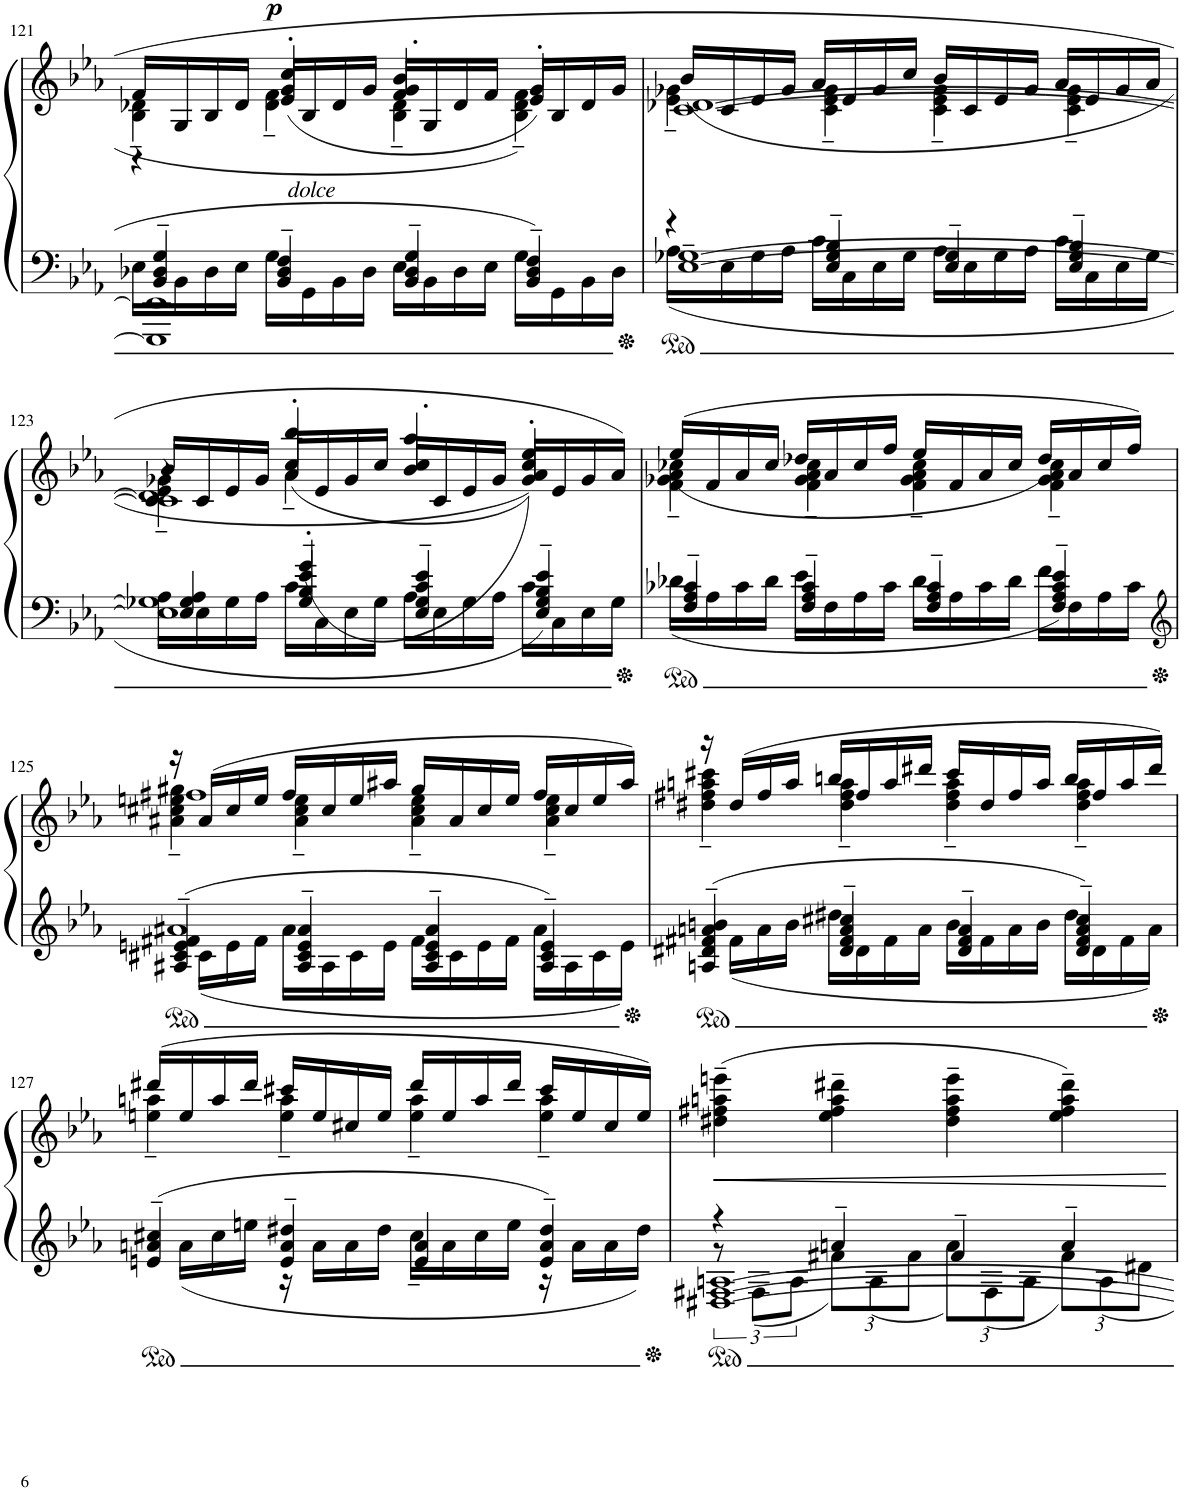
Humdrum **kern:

**kern	**kern	**dynam
*part1	*part1	*part1
*staff2	*staff1	*staff1/2
*I"Piano	*	*
*I'Pno.	*	*
!!LO:PB:g=z
*clefF4	*clefG2	*
*k[b-e-a-]	*k[b-e-a-]	*
*M4/4	*M4/4	*
*met(c)	*met(c)	*
=121	=121	=121
*^	*^	*
*	*^	*	*^	*
4BB-/~ 4D-X/~ 4G/~	16E-\LL	1EEE-] 1EE-]	16f/LL	4B-\~ 4d-X\~	4r	.
.	16BB-\	.	16G/	.	.	.
.	16D-\	.	16B-/	.	.	.
.	16E-\JJ	.	16d-/JJ	.	.	.
!	!	!	!LO:TX:b:i:t=dolce	!	!	!
!	!	!	!	!	!	!LO:DY:a
4BB-/~ 4D-/~ 4F/~	16G\LL	.	16e-/LL	4d-\~ 4f\~	(4g/' 4cc/'	p
.	16GG\	.	16B-/	.	.	.
.	16BB-\	.	16d-/	.	.	.
.	16D-\JJ	.	16g/JJ	.	.	.
4BB-/~ 4D-/~ 4G/~	16E-\LL	.	16f/LL	4B-\~ 4d-\~	4g/' 4b-/'	.
.	16BB-\	.	16G/	.	.	.
.	16D-\	.	16d-/	.	.	.
.	16E-\JJ	.	16f/JJ	.	.	.
4BB-/~ 4D-/~ 4F/~	16G\LL	.	16e-/LL	4B-\~ 4d-\~ 4f\~	4g'/)	.
.	16GG\	.	16B-/	.	.	.
.	16BB-\	.	16d-/	.	.	.
.	16D-\JJ	.	16g/JJ	.	.	.
=122	=122	=122	=122	=122	=122	=122
4r	16A-\LL	[1E-~ [1G-X~	(<16b-/LL	4e-\~ 4g-X\~	[1c [1d-X	.
.	16E-\	.	16c/	.	.	.
.	16G-\	.	16e-/	.	.	.
.	16A-\JJ	.	16g-/JJ	.	.	.
4E-/~ 4G-/~ 4B-/~	16c\LL	.	16a-/LL	4c\~ 4e-\~ 4g-\~	.	.
.	16C\	.	16e-/	.	.	.
.	16E-\	.	16g-/	.	.	.
.	16G-\JJ	.	16cc/JJ	.	.	.
4E-/~ 4G-/~	16A-\LL	.	16b-/LL	4c\~ 4e-\~ 4g-\~	.	.
.	16E-\	.	16c/	.	.	.
.	16G-\	.	16e-/	.	.	.
.	16A-\JJ	.	16g-/JJ	.	.	.
4E-/~ 4G-/~ 4B-/~	16c\LL	.	16a-/LL	4c\~ 4e-\~ 4g-\~	.	.
.	16C\	.	16e-/	.	.	.
.	16E-\	.	16g-/	.	.	.
.	16G-\JJ	.	16a-/JJ	.	.	.
!!LO:LB:g=z
=123	=123	=123	=123	=123	=123	=123
*	*	*^	*	*	*^	*
4E-/] 4G-X/ 4A-/	16A-\LL	4ryy	1E- 1G-]	16b-/LL	4c\]~ 4e-\~ 4g-X\~	4r	1c 1d-]	.
.	16E-\	.	.	16c/	.	.	.	.
.	16G-\	.	.	16e-/	.	.	.	.
.	16A-\JJ	.	.	16g-/JJ	.	.	.	.
4G-/~ 4B-/~ 4e-/~	16c\LL	(<4g'/	.	16a-/LL	4a-~\	(4cc/' 4bb-/'	.	.
.	16C\	.	.	16e-/	.	.	.	.
.	16E-\	.	.	16g-/	.	.	.	.
.	16G-\JJ	.	.	16cc/JJ	.	.	.	.
4E-/~ 4G-/~ 4c/~ 4e-/~	16A-\LL	2ryy	.	16b-/LL	2ryy	4cc/' 4aa-/'	.	.
.	16E-\	.	.	16c/	.	.	.	.
.	16G-\	.	.	16e-/	.	.	.	.
.	16A-\JJ	.	.	16g-/JJ	.	.	.	.
4E-/~ 4G-/~ 4B-/~ 4e-/~	16c\LL	.	.	16a-/LL)	.	(4g-/' 4cc/' 4ee-/')	.	.
.	16C\	.	.	16e-/	.	.	.	.
.	16E-\	.	.	16g-/	.	.	.	.
.	16G-\JJ	.	.	16a-/JJ	.	.	.	.
*	*v	*v	*v	*	*	*	*	*
*	*	*	*v	*v	*v	*
=124	=124	=124	=124	=124
4F/~ 4A-/~ 4c-X/~	(16d-X\LL	(16ee-/LL	4f\~ 4g-X\~ 4a-\~ 4cc-X\~	.
.	16A-\	16f/	.	.
.	16c-\	16a-/	.	.
.	16d-\JJ	16cc-/JJ	.	.
4F/~ 4A-/~ 4c-/~	16e-\LL	16dd-X/LL	4f\~ 4g-\~ 4a-\~ 4cc-\~	.
.	16F\	16a-/	.	.
.	16A-\	16cc-/	.	.
.	16c-\JJ	16ff/JJ	.	.
4F/~ 4A-/~ 4c-/~	16d-\LL	16ee-/LL	4f\~ 4g-\~ 4a-\~ 4cc-\~	.
.	16A-\	16f/	.	.
.	16c-\	16a-/	.	.
.	16d-\JJ	16cc-/JJ	.	.
4F/~ 4A-/~ 4c-/~ 4e-/~	16f\LL	16dd-/LL)	4f\~ 4g-\~ 4a-\~ 4cc-\~	.
.	16F\	16a-/	.	.
.	16A-\	16cc-/	.	.
.	16c-\JJ	16ff/JJ)	.	.
*v	*v	*	*	*
*	*v	*v	*
!!LO:LB:g=z
=125	=125	=125
*clefG2	*	*
*^	*^	*
*	*^	*	*^	*
4A#X/~ 4c#X/~ 4en/~ 4f#X/~	16ryy	1a#X	16r	4a#X\~ 4cc#X\~ 4een\~ 4gg#X\~	1ff#X	.
.	16c#\LL	.	16a#/LL	.	.	.
.	16e\	.	16cc#/	.	.	.
.	16f#\JJ	.	16ee/JJ	.	.	.
4A#/~ 4c#/~ 4e/~ 4a#/~	16a#\LL	.	16ff#/LL	4a#\~ 4cc#\~ 4ee\~	.	.
.	16A#\	.	16cc#/	.	.	.
.	16c#\	.	16ee/	.	.	.
.	16e\JJ	.	16aa#X/JJ	.	.	.
4A#/~ 4c#/~ 4e/~ 4a#/~	16f#\LL	.	16gg#/LL	4a#\~ 4cc#\~ 4ee\~	.	.
.	16c#\	.	16a#/	.	.	.
.	16e\	.	16cc#/	.	.	.
.	16f#\JJ	.	16ee/JJ	.	.	.
4A#/~ 4c#/~ 4e/~	16a#\LL	.	16ff#/LL	4a#\~ 4cc#\~ 4ee\~	.	.
.	16A#\	.	16cc#/	.	.	.
.	16c#\	.	16ee/	.	.	.
.	16e\JJ	.	16aa#/JJ)	.	.	.
*	*v	*v	*	*	*	*
*	*	*	*v	*v	*
=126	=126	=126	=126	=126
4An/~ 4d#X/~ 4f#X/~ 4an/~ 4bn/~	16ryy	16r	4dd#X\~ 4ff#X\~ 4aan\~ 4ccc#X\~	.
.	16f#\LL	(16dd#/LL	.	.
.	16a\	16ff#/	.	.
.	16b\JJ	16aa/JJ	.	.
4d#/~ 4f#/~ 4a/~ 4cc#X/~	16dd#X\LL	16bbn/LL	4dd#\~ 4ff#\~ 4aa\~	.
.	16d#\	16ff#/	.	.
.	16f#\	16aa/	.	.
.	16a\JJ	16ddd#X/JJ	.	.
4d#/~ 4f#/~ 4a/~	16b\LL	16ccc#/LL	4dd#\~ 4ff#\~ 4aa\~	.
.	16f#\	16dd#/	.	.
.	16a\	16ff#/	.	.
.	16b\JJ	16aa/JJ	.	.
4d#/~ 4f#/~ 4a/~ 4cc#/~	16dd#\LL	16bb/LL	4dd#\~ 4ff#\~ 4aa\~	.
.	16d#\	16ff#/	.	.
.	16f#\	16aa/	.	.
.	16a\JJ	16ddd#/JJ)	.	.
!!LO:LB:g=z	!!
=127	=127	=127	=127	=127
4en/~ 4an/~ 4cc#X/~	16ryy	(16ddd#X/LL	4een\~ 4aan\~	.
.	16a\LL	16ee/	.	.
.	16cc#\	16aa/	.	.
.	16een\JJ	16ddd#/JJ	.	.
4e/~ 4a/~ 4dd#X/~	16r	16ccc#X/LL	4ee\~ 4aa\~	.
.	16a\LL	16ee/	.	.
.	16a\	16cc#X/	.	.
.	16dd#\JJ	16ee/JJ	.	.
4e/ 4a/	16cc#~\LL	16ddd#/LL	4ee\~ 4aa\~	.
.	16a\	16ee/	.	.
.	16cc#\	16aa/	.	.
.	16ee\JJ	16ddd#/JJ	.	.
4e/~ 4a/~ 4dd#/~	16r	16ccc#/LL	4ee\~ 4aa\~	.
.	16a\LL	16ee/	.	.
.	16a\	16cc#/	.	.
.	16dd#\JJ	16ee/JJ)	.	.
*	*	*v	*v	*
=128	=128	=128	=128
*	*^	*	*
!	!	!	!	!LO:HP:b
4r	12r	[1D#X [1F#X [1An	(4dd#X\~ 4ff#X\~ 4aan\~ 4eeen\~	<
.	12F#\L	.	.	.
.	12A\J	.	.	.
*	*Xbrackettup	*	*	*
4an~/	12f#X\L	.	4ee-\~ 4ff#\~ 4aa\~ 4ddd#X\~	.
.	12A\	.	.	.
.	12f#\J	.	.	.
4f#~/	12a\L	.	4dd#\~ 4ff#\~ 4aa\~ 4eee\~	.
.	12F#\	.	.	.
.	12A\J	.	.	.
4a~/	12f#\L	.	4ee-\~ 4ff#\~ 4aa\~ 4ddd#\~)	.
.	12A\	.	.	.
.	12d#X\J	.	.	.
*v	*v	*v	*	*
.	.	[
=	=	=
*-	*-	*-
